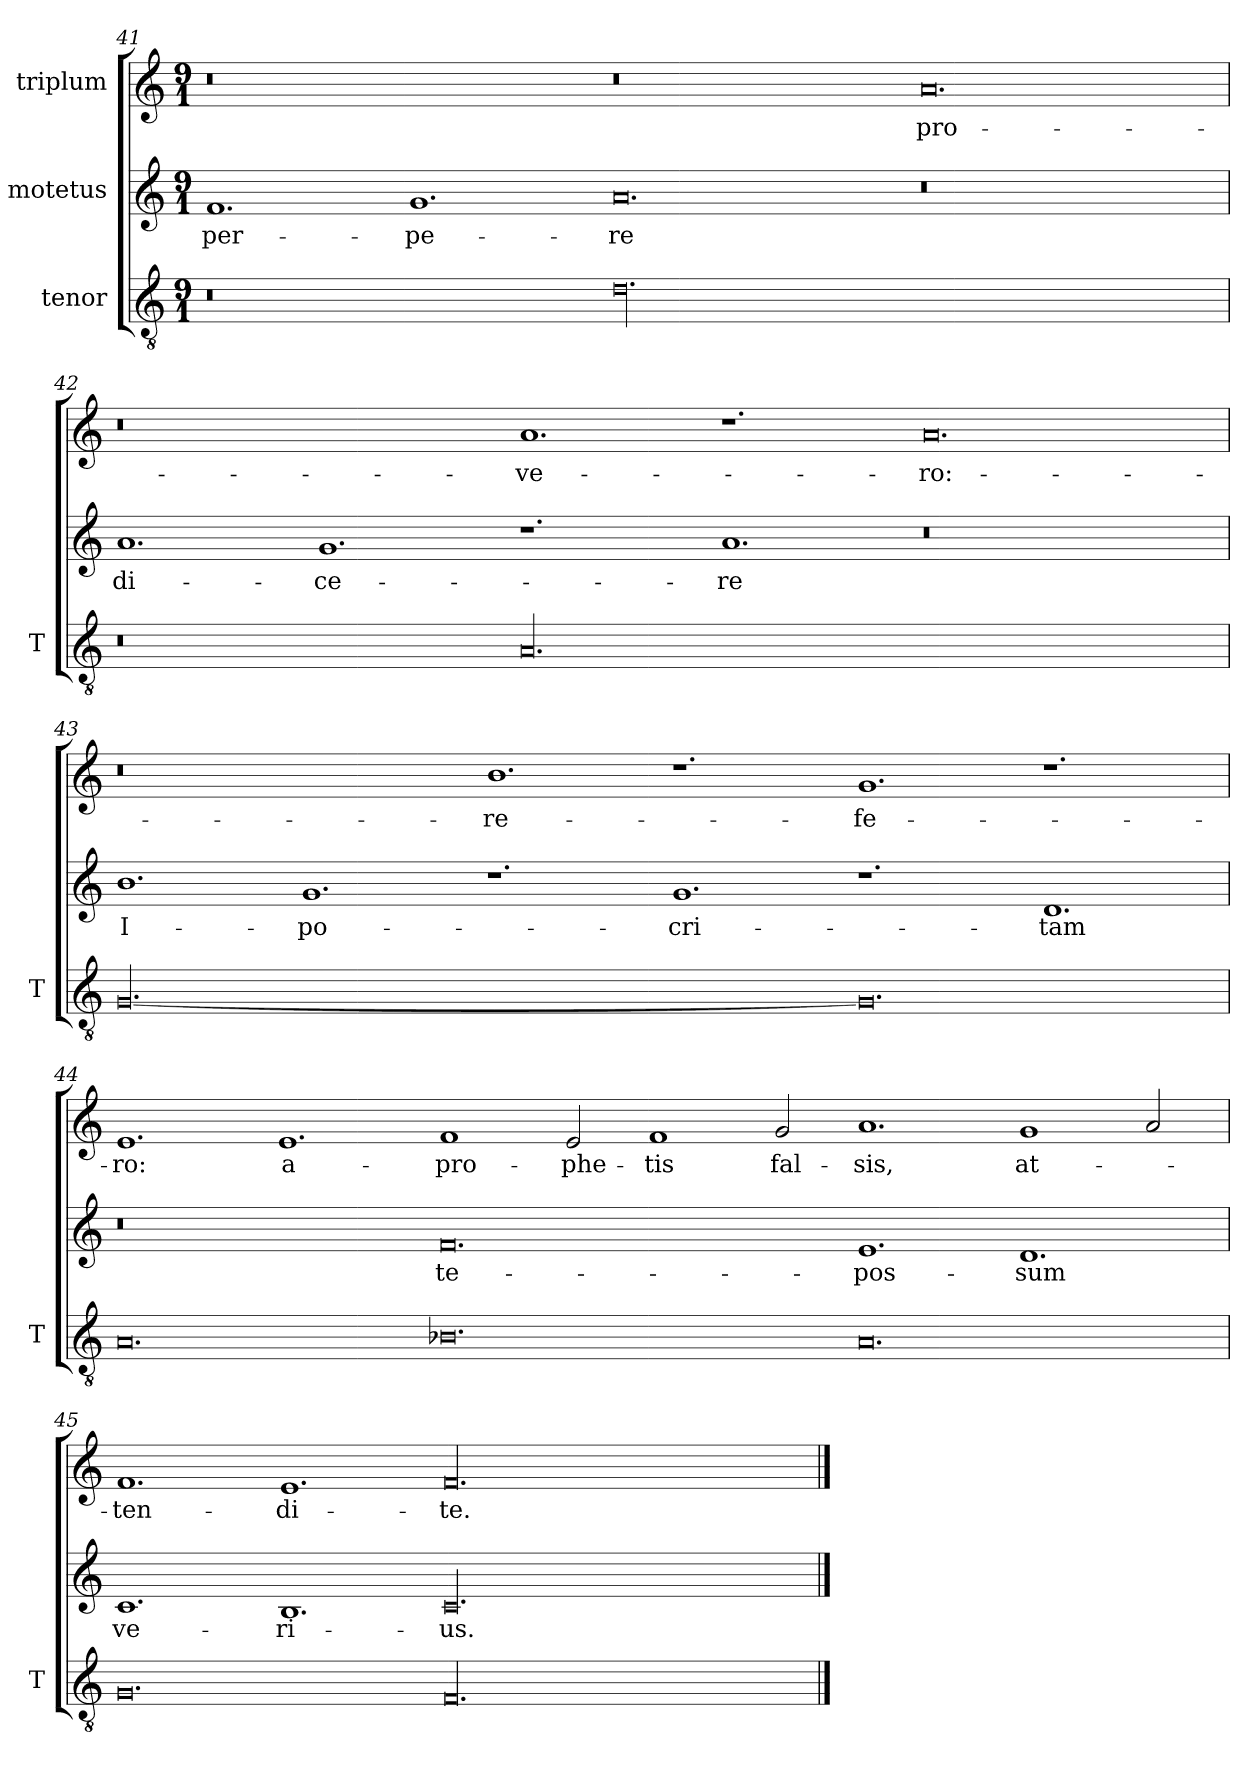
**kern	**kern	**text	**kern	**text
*part3	*part2	*part2	*part1	*part1
*staff3	*staff2	*staff2	*staff1	*staff1
*I"tenor	*I"motetus	*	*I"triplum	*
*I'T	*	*	*	*
*clefGv2	*clefG2	*	*clefG2	*
*k[]	*k[]	*	*k[]	*
*C:	*C:	*	*C:	*
*M9/1	*M9/1	*	*M9/1	*
=41	=41	=41	=41	=41
0.r	1.f/	per-	0.r	.
.	1.g/	-pe-	.	.
00.d\	0.a/	-re	0.r	.
.	0.r	.	0.a/	pro-
=42	=42	=42	=42	=42
0.r	1.a/	di-	0.r	.
.	1.g/	-ce-	.	.
00.A/	1.r	.	1.a/	ve-
.	1.a/	-re	1.r	.
.	0.r	.	0.a/	ro:-
=43	=43	=43	=43	=43
[00.G/	1.b\	I-	0.r	.
.	1.g/	-po-	.	.
.	1.r	.	1.b\	re-
.	1.g/	-cri-	1.r	.
0.G/]	1.r	.	1.g/	-fe-
.	1.d/	-tam	1.r	.
!!LO:PB:g=z
=44	=44	=44	=44	=44
0.A/	0.r	.	1.e/	-ro:
.	.	.	1.e/	a-
0.B-X\	0.f/	te-	1f/	pro-
.	.	.	2e/	-phe-
.	.	.	1f/	-tis
.	.	.	2g/	fal-
0.A/	1.e/	pos-	1.a/	-sis,
.	1.d/	-sum	1g/	at-
.	.	.	2a/	.
=45	=45	=45	=45	=45
0.G/	1.c/	ve-	1.f/	-ten-
.	1.B/	-ri-	1.e/	-di-
00.F/	00.c/	-us.	00.f/	-te.
==	==	==	==	==
*-	*-	*-	*-	*-
